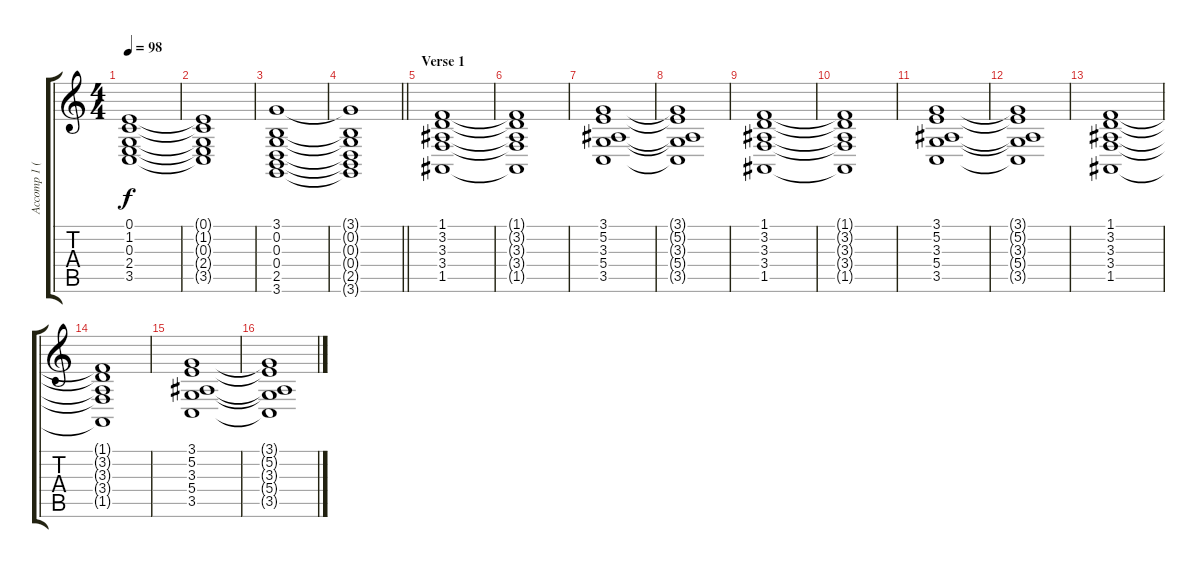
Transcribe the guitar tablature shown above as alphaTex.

\track ("Accomp 1 (Ld2)" "Accomp 1 (") {instrument lead2sawtooth}
\staff {score tabs}
\tuning (E4 B3 G3 D3 A2 E2) {hide}
\ts (4 4)
\tempo 98
\clef g2
\ks c
(0.1 1.2 0.3 2.4 3.5).1{dy f} |
(0.1{t} 1.2{t} 0.3{t} 2.4{t} 3.5{t}).1 |
(3.1 0.2 0.3 0.4 2.5 3.6).1 |
\barLineRight lightlight
(3.1{t} 0.2{t} 0.3{t} 0.4{t} 2.5{t} 3.6{t}).1 |
\section ("" "Verse 1")
(1.1 3.2 3.3 3.4 1.5).1 |
(1.1{t} 3.2{t} 3.3{t} 3.4{t} 1.5{t}).1 |
(3.1 5.2 3.3 5.4 3.5).1 |
(3.1{t} 5.2{t} 3.3{t} 5.4{t} 3.5{t}).1 |
(1.1 3.2 3.3 3.4 1.5).1 |
(1.1{t} 3.2{t} 3.3{t} 3.4{t} 1.5{t}).1 |
(3.1 5.2 3.3 5.4 3.5).1 |
(3.1{t} 5.2{t} 3.3{t} 5.4{t} 3.5{t}).1 |
(1.1 3.2 3.3 3.4 1.5).1 |
(1.1{t} 3.2{t} 3.3{t} 3.4{t} 1.5{t}).1 |
(3.1 5.2 3.3 5.4 3.5).1 |
(3.1{t} 5.2{t} 3.3{t} 5.4{t} 3.5{t}).1
